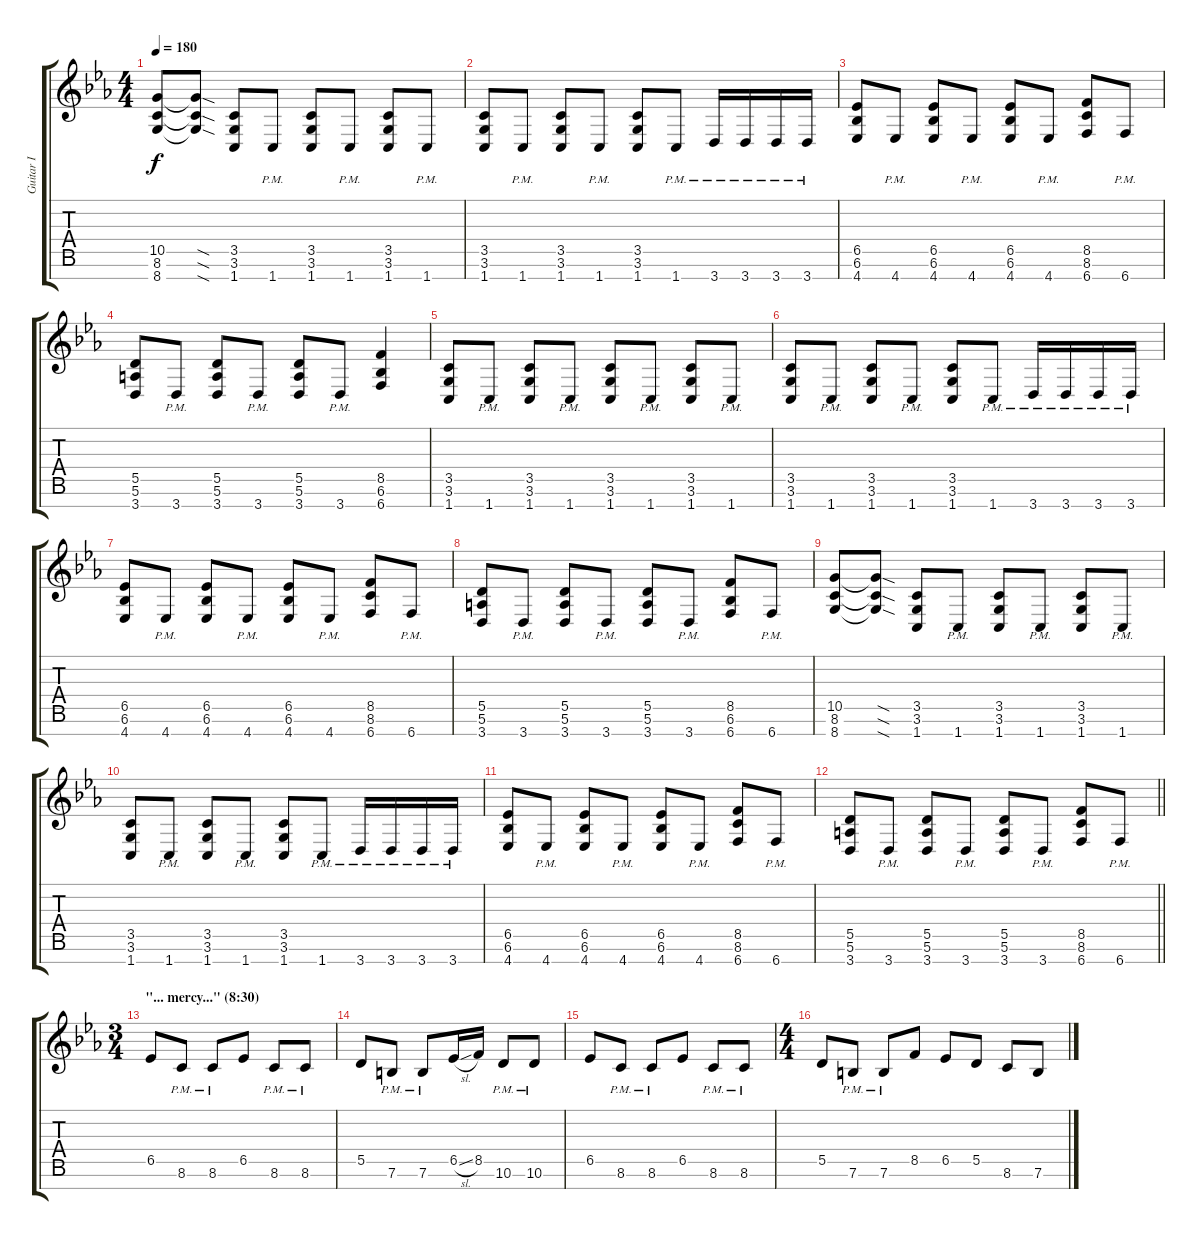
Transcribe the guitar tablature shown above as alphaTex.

\track ("Guitar I" "Guitar I") {instrument distortionguitar}
\staff {score tabs}
\tuning (E4 B3 G3 D3 A2 E2 B1) {hide}
\ts (4 4)
\tempo 180
\clef g2
\ks eb
(10.5 8.6 8.7).8{dy f} (10.5{sod t} 8.6{sod t} 8.7{sod t}).8 (3.5 3.6 1.7).8 1.7{pm}.8 (3.5 3.6 1.7).8 1.7{pm}.8 (3.5 3.6 1.7).8 1.7{pm}.8 |
(3.5 3.6 1.7).8 1.7{pm}.8 (3.5 3.6 1.7).8 1.7{pm}.8 (3.5 3.6 1.7).8 1.7{pm}.8 3.7{pm}.16 3.7{pm}.16 3.7{pm}.16 3.7{pm}.16 |
(6.5 6.6 4.7).8 4.7{pm}.8 (6.5 6.6 4.7).8 4.7{pm}.8 (6.5 6.6 4.7).8 4.7{pm}.8 (8.5 8.6 6.7).8 6.7{pm}.8 |
(5.5 5.6 3.7).8 3.7{pm}.8 (5.5 5.6 3.7).8 3.7{pm}.8 (5.5 5.6 3.7).8 3.7{pm}.8 (8.5 6.6 6.7).4 |
(3.5 3.6 1.7).8 1.7{pm}.8 (3.5 3.6 1.7).8 1.7{pm}.8 (3.5 3.6 1.7).8 1.7{pm}.8 (3.5 3.6 1.7).8 1.7{pm}.8 |
(3.5 3.6 1.7).8 1.7{pm}.8 (3.5 3.6 1.7).8 1.7{pm}.8 (3.5 3.6 1.7).8 1.7{pm}.8 3.7{pm}.16 3.7{pm}.16 3.7{pm}.16 3.7{pm}.16 |
(6.5 6.6 4.7).8 4.7{pm}.8 (6.5 6.6 4.7).8 4.7{pm}.8 (6.5 6.6 4.7).8 4.7{pm}.8 (8.5 8.6 6.7).8 6.7{pm}.8 |
(5.5 5.6 3.7).8 3.7{pm}.8 (5.5 5.6 3.7).8 3.7{pm}.8 (5.5 5.6 3.7).8 3.7{pm}.8 (8.5 6.6 6.7).8 6.7{pm}.8 |
(10.5 8.6 8.7).8 (10.5{sod t} 8.6{sod t} 8.7{sod t}).8 (3.5 3.6 1.7).8 1.7{pm}.8 (3.5 3.6 1.7).8 1.7{pm}.8 (3.5 3.6 1.7).8 1.7{pm}.8 |
(3.5 3.6 1.7).8 1.7{pm}.8 (3.5 3.6 1.7).8 1.7{pm}.8 (3.5 3.6 1.7).8 1.7{pm}.8 3.7{pm}.16 3.7{pm}.16 3.7{pm}.16 3.7{pm}.16 |
(6.5 6.6 4.7).8 4.7{pm}.8 (6.5 6.6 4.7).8 4.7{pm}.8 (6.5 6.6 4.7).8 4.7{pm}.8 (8.5 8.6 6.7).8 6.7{pm}.8 |
\barLineRight lightlight
(5.5 5.6 3.7).8 3.7{pm}.8 (5.5 5.6 3.7).8 3.7{pm}.8 (5.5 5.6 3.7).8 3.7{pm}.8 (8.5 8.6 6.7).8 6.7{pm}.8 |
\ts (3 4)
\section ("" "\"... mercy...\" (8:30)")
6.5.8 8.6{pm}.8 8.6{pm}.8 6.5.8 8.6{pm}.8 8.6{pm}.8 |
5.5.8 7.6{pm}.8 7.6{pm}.8 6.5{sl}.16 8.5.16 10.6{pm}.8 10.6{pm}.8 |
6.5.8 8.6{pm}.8 8.6{pm}.8 6.5.8 8.6{pm}.8 8.6{pm}.8 |
\ts (4 4)
5.5.8 7.6{pm}.8 7.6{pm}.8 8.5.8 6.5.8 5.5.8 8.6.8 7.6.8
